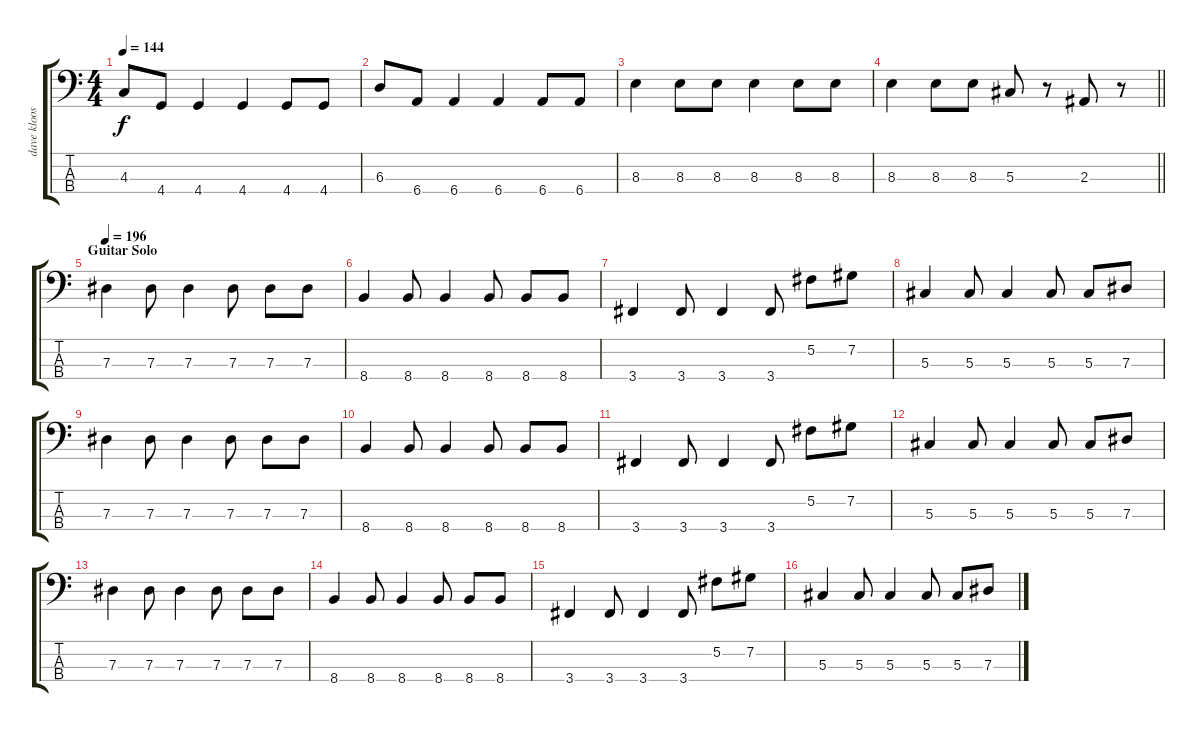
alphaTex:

\track ("dave kloos" "dave kloos") {instrument electricbasspick}
\staff {score tabs}
\tuning (Gb2 Db2 Ab1 Eb1) {hide}
\ts (4 4)
\tempo 144
\clef f4
\ks c
4.3.8{dy f} 4.4.8 4.4.4 4.4.4 4.4.8 4.4.8 |
6.3.8 6.4.8 6.4.4 6.4.4 6.4.8 6.4.8 |
8.3.4 8.3.8 8.3.8 8.3.4 8.3.8 8.3.8 |
\barLineRight lightlight
8.3.4 8.3.8 8.3.8 5.3.8 r.8 2.3.8 r.8 |
\section ("" "Guitar Solo")
\tempo 196
7.3.4 7.3.8 7.3.4 7.3.8 7.3.8 7.3.8 |
8.4.4 8.4.8 8.4.4 8.4.8 8.4.8 8.4.8 |
3.4.4 3.4.8 3.4.4 3.4.8 5.2.8 7.2.8 |
5.3.4 5.3.8 5.3.4 5.3.8 5.3.8 7.3.8 |
7.3.4 7.3.8 7.3.4 7.3.8 7.3.8 7.3.8 |
8.4.4 8.4.8 8.4.4 8.4.8 8.4.8 8.4.8 |
3.4.4 3.4.8 3.4.4 3.4.8 5.2.8 7.2.8 |
5.3.4 5.3.8 5.3.4 5.3.8 5.3.8 7.3.8 |
7.3.4 7.3.8 7.3.4 7.3.8 7.3.8 7.3.8 |
8.4.4 8.4.8 8.4.4 8.4.8 8.4.8 8.4.8 |
3.4.4 3.4.8 3.4.4 3.4.8 5.2.8 7.2.8 |
5.3.4 5.3.8 5.3.4 5.3.8 5.3.8 7.3.8
